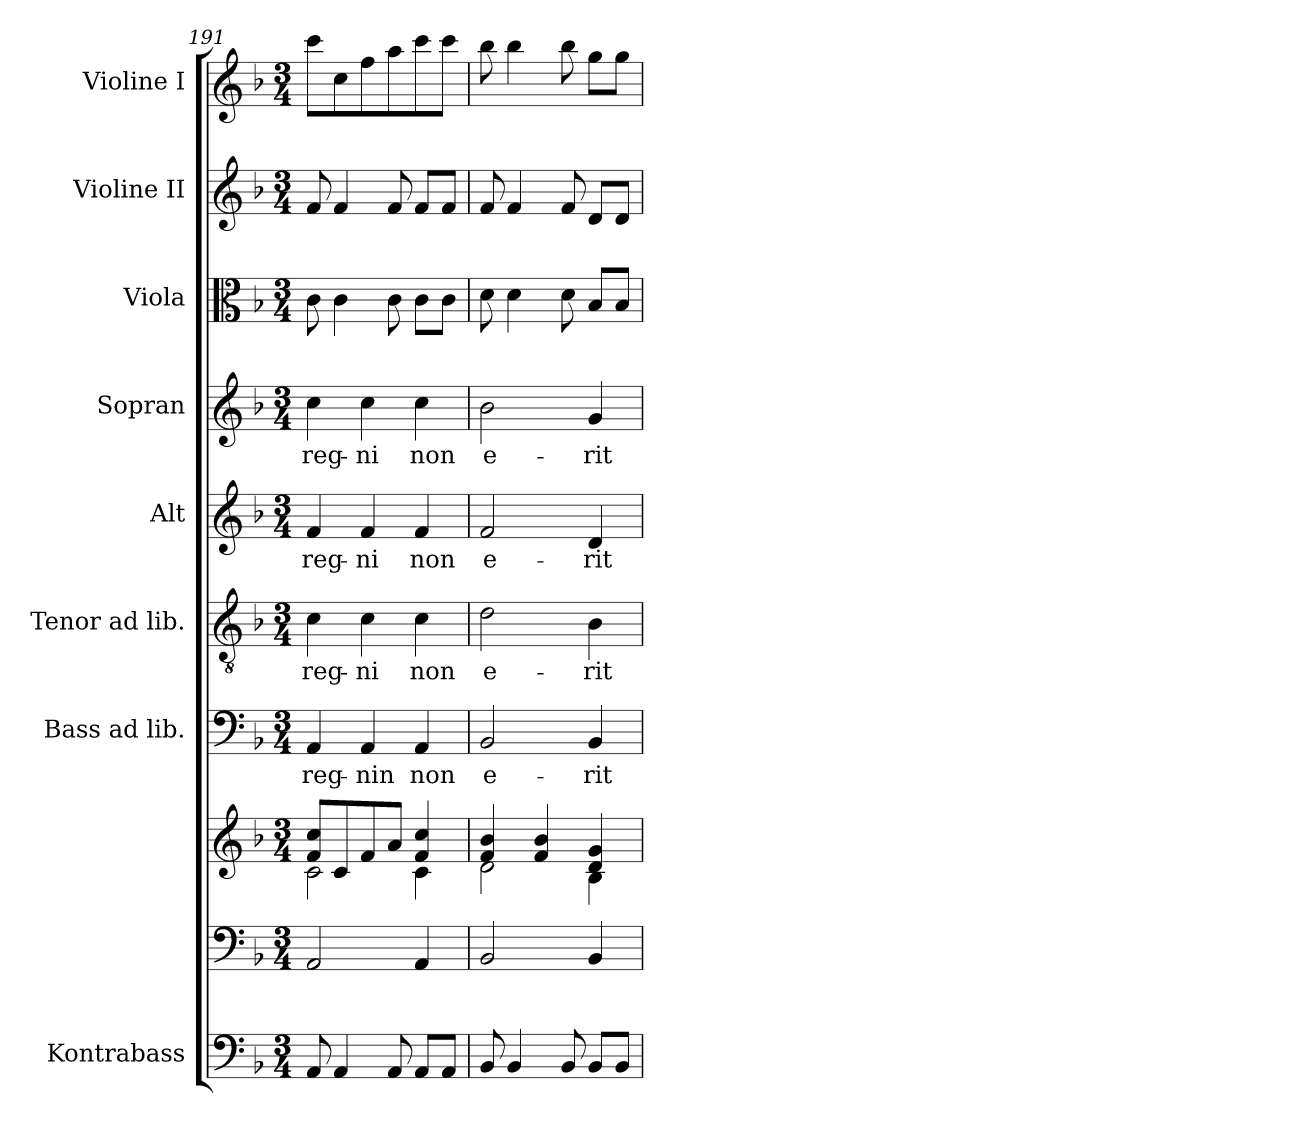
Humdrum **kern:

**kern	**kern	**kern	**kern	**text	**kern	**text	**kern	**text	**kern	**text	**kern	**kern	**kern
*part9	*part8	*part8	*part7	*part7	*part6	*part6	*part5	*part5	*part4	*part4	*part3	*part2	*part1
*staff10	*staff9	*staff8	*staff7	*staff7	*staff6	*staff6	*staff5	*staff5	*staff4	*staff4	*staff3	*staff2	*staff1
*I"Kontrabass	*	*	*I"Bass ad lib.	*	*I"Tenor ad lib.	*	*I"Alt	*	*I"Sopran	*	*I"Viola	*I"Violine II	*I"Violine I
*I'Kb.	*	*	*I'B.	*	*I'T.	*	*I'A.	*	*I'S.	*	*I'Vla.	*I'Vl. II	*I'Vl. I
*clefF4	*clefF4	*clefG2	*clefF4	*	*clefGv2	*	*clefG2	*	*clefG2	*	*clefC3	*clefG2	*clefG2
*ITrd7c12	*	*	*	*	*	*	*	*	*	*	*	*	*
*k[b-]	*k[b-]	*k[b-]	*k[b-]	*	*k[b-]	*	*k[b-]	*	*k[b-]	*	*k[b-]	*k[b-]	*k[b-]
*F:	*F:	*F:	*F:	*	*F:	*	*F:	*	*F:	*	*F:	*F:	*F:
*M3/4	*M3/4	*M3/4	*M3/4	*	*M3/4	*	*M3/4	*	*M3/4	*	*M3/4	*M3/4	*M3/4
=191	=191	=191	=191	=191	=191	=191	=191	=191	=191	=191	=191	=191	=191
*	*	*^	*	*	*	*	*	*	*	*	*	*	*
!	!	!	!	!	!LO:LY:b	!	!LO:LY:b	!	!LO:LY:b	!	!LO:LY:b	!	!	!
8AAA/	2AA/	8f/ 8cc/L	2c\	4AA/	reg-	4c\	reg-	4f/	reg-	4cc\	reg-	8c\	8f/	8ccc\L
4AAA/	.	8c/	.	.	.	.	.	.	.	.	.	4c\	4f/	8cc\
!	!	!	!	!	!LO:LY:b	!	!LO:LY:b	!	!LO:LY:b	!	!LO:LY:b	!	!	!
.	.	8f/	.	4AA/	-nin	4c\	-ni	4f/	-ni	4cc\	-ni	.	.	8ff\
8AAA/	.	8a/J	.	.	.	.	.	.	.	.	.	8c\	8f/	8aa\
!	!	!	!	!	!LO:LY:b	!	!LO:LY:b	!	!LO:LY:b	!	!LO:LY:b	!	!	!
8AAA/L	4AA/	4f/ 4cc/	4c\	4AA/	non	4c\	non	4f/	non	4cc\	non	8c\L	8f/L	8ccc\
8AAA/J	.	.	.	.	.	.	.	.	.	.	.	8c\J	8f/J	8ccc\J
=192	=192	=192	=192	=192	=192	=192	=192	=192	=192	=192	=192	=192	=192	=192
!	!	!	!	!	!LO:LY:b	!	!LO:LY:b	!	!LO:LY:b	!	!LO:LY:b	!	!	!
8BBB-/	2BB-/	4f/ 4b-/	2d\	2BB-/	e-	2d\	e-	2f/	e-	2b-\	e-	8d\	8f/	8bb-\
4BBB-/	.	.	.	.	.	.	.	.	.	.	.	4d\	4f/	4bb-\
.	.	4f/ 4b-/	.	.	.	.	.	.	.	.	.	.	.	.
8BBB-/	.	.	.	.	.	.	.	.	.	.	.	8d\	8f/	8bb-\
!	!	!	!	!	!LO:LY:b	!	!LO:LY:b	!	!LO:LY:b	!	!LO:LY:b	!	!	!
8BBB-/L	4BB-/	4d/ 4g/	4B-\	4BB-/	-rit	4B-\	-rit	4d/	-rit	4g/	-rit	8B-/L	8d/L	8gg\L
8BBB-/J	.	.	.	.	.	.	.	.	.	.	.	8B-/J	8d/J	8gg\J
*	*	*v	*v	*	*	*	*	*	*	*	*	*	*	*
=	=	=	=	=	=	=	=	=	=	=	=	=	=
*-	*-	*-	*-	*-	*-	*-	*-	*-	*-	*-	*-	*-	*-
